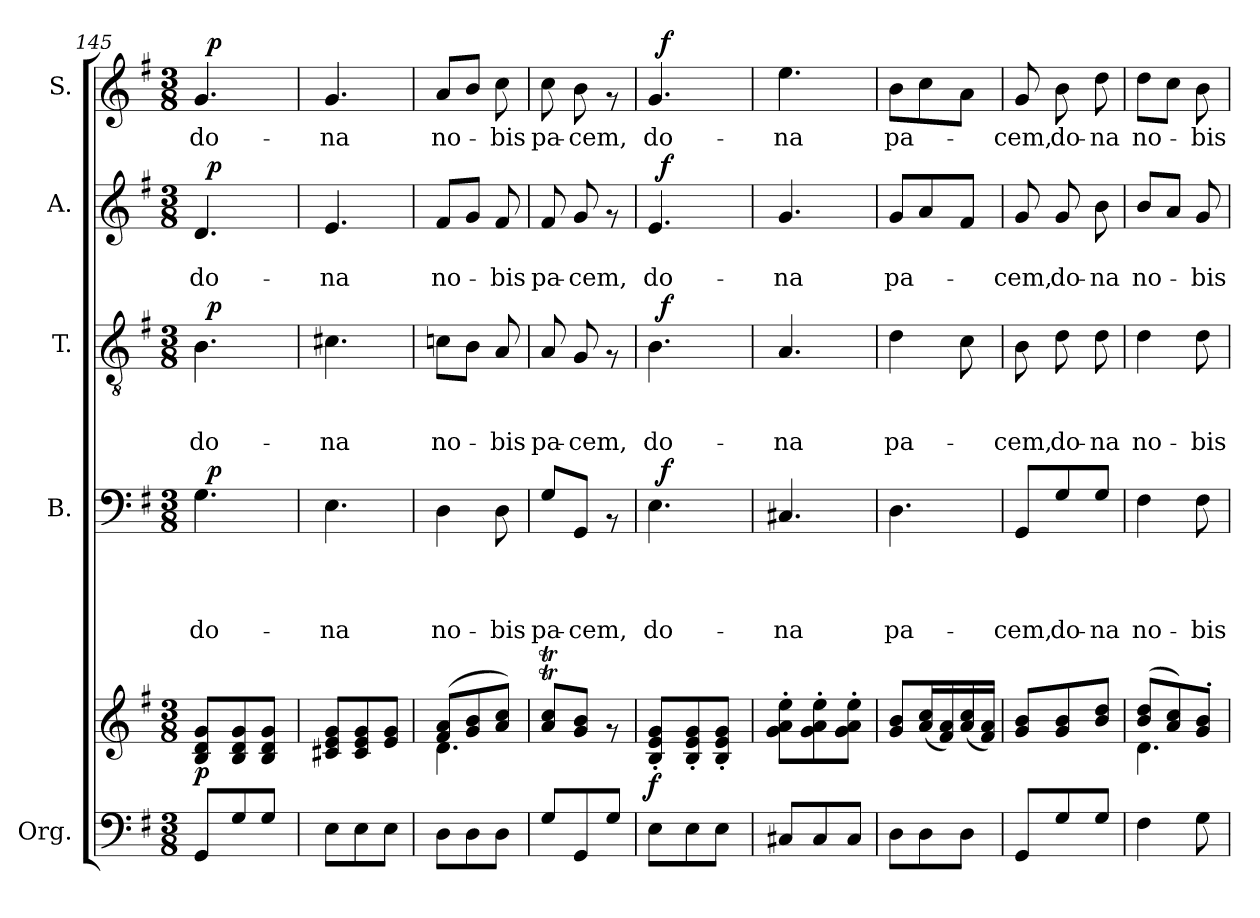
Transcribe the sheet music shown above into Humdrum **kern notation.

**kern	**kern	**dynam	**kern	**text	**text	**text	**text	**dynam	**kern	**text	**text	**text	**dynam	**kern	**text	**text	**dynam	**kern	**text	**dynam
*part5	*part5	*part5	*part4	*part4	*part4	*part4	*part4	*part4	*part3	*part3	*part3	*part3	*part3	*part2	*part2	*part2	*part2	*part1	*part1	*part1
*staff6	*staff5	*staff5/6	*staff4	*staff4	*staff4	*staff4	*staff4	*staff4	*staff3	*staff3	*staff3	*staff3	*staff3	*staff2	*staff2	*staff2	*staff2	*staff1	*staff1	*staff1
*I"Org.	*	*	*I"B.	*	*	*	*	*	*I"T.	*	*	*	*	*I"A.	*	*	*	*I"S.	*	*
*	*	*	*I'B.	*	*	*	*	*	*I'T.	*	*	*	*	*I'A.	*	*	*	*I'S.	*	*
*clefF4	*clefG2	*	*clefF4	*	*	*	*	*	*clefGv2	*	*	*	*	*clefG2	*	*	*	*clefG2	*	*
*k[f#]	*k[f#]	*	*k[f#]	*	*	*	*	*	*k[f#]	*	*	*	*	*k[f#]	*	*	*	*k[f#]	*	*
*G:	*G:	*	*G:	*	*	*	*	*	*G:	*	*	*	*	*G:	*	*	*	*G:	*	*
*M3/8	*M3/8	*	*M3/8	*	*	*	*	*	*M3/8	*	*	*	*	*M3/8	*	*	*	*M3/8	*	*
=145	=145	=145	=145	=145	=145	=145	=145	=145	=145	=145	=145	=145	=145	=145	=145	=145	=145	=145	=145	=145
!	!	!LO:DY:b	!	!	!	!	!LO:LY:b	!	!	!	!	!LO:LY:b	!	!	!	!LO:LY:b	!	!	!LO:LY:b	!
*	*	*	*^	*	*	*	*	*	*^	*	*	*	*	*^	*	*	*	*^	*	*
8GG/L	8B/ 8d/ 8g/L	p	4.G\	32ryy	.	.	.	do-	.	4.B\	32ryy	.	.	do-	.	4.d/	32ryy	.	do-	.	4.g/	32ryy	do-	.
!	!	!	!	!	!	!	!	!	!LO:DY:a	!	!	!	!	!	!LO:DY:a	!	!	!	!	!LO:DY:a	!	!	!	!LO:DY:a
.	.	.	.	4ryy	.	.	.	.	p	.	4ryy	.	.	.	p	.	4ryy	.	.	p	.	4ryy	.	p
8G/	8B/ 8d/ 8g/	.	.	.	.	.	.	.	.	.	.	.	.	.	.	.	.	.	.	.	.	.	.	.
8G/J	8B/ 8d/ 8g/J	.	.	.	.	.	.	.	.	.	.	.	.	.	.	.	.	.	.	.	.	.	.	.
.	.	.	.	16.ryy	.	.	.	.	.	.	16.ryy	.	.	.	.	.	16.ryy	.	.	.	.	16.ryy	.	.
=146	=146	=146	=146	=146	=146	=146	=146	=146	=146	=146	=146	=146	=146	=146	=146	=146	=146	=146	=146	=146	=146	=146	=146	=146
!	!	!	!	!	!	!	!	!LO:LY:b	!	!	!	!	!	!LO:LY:b	!	!	!	!	!LO:LY:b	!	!	!	!LO:LY:b	!
*	*	*	*v	*v	*	*	*	*	*	*	*	*	*	*	*	*v	*v	*	*	*	*v	*v	*	*
*	*	*	*	*	*	*	*	*	*v	*v	*	*	*	*	*	*	*	*	*	*	*
8E\L	8c#X/ 8e/ 8g/L	.	4.E\	.	.	.	-na	.	4.c#X\	.	.	-na	.	4.e/	.	-na	.	4.g/	-na	.
8E\	8c#/ 8e/ 8g/	.	.	.	.	.	.	.	.	.	.	.	.	.	.	.	.	.	.	.
8E\J	8e/ 8g/J	.	.	.	.	.	.	.	.	.	.	.	.	.	.	.	.	.	.	.
=147	=147	=147	=147	=147	=147	=147	=147	=147	=147	=147	=147	=147	=147	=147	=147	=147	=147	=147	=147	=147
*	*^	*	*	*	*	*	*	*	*	*	*	*	*	*	*	*	*	*	*	*
!	!	!	!	!	!	!	!	!LO:LY:b	!	!	!	!	!LO:LY:b	!	!	!	!LO:LY:b	!	!	!LO:LY:b	!
8D\L	(>8f#/ 8a/L	4.d\	.	4D\	.	.	.	no-	.	8cn\L	.	.	no-	.	8f#/L	.	no-	.	8a/L	no-	.
8D\	8g/ 8b/	.	.	.	.	.	.	.	.	8B\J	.	.	.	.	8g/J	.	.	.	8b/J	.	.
!	!	!	!	!	!	!	!	!LO:LY:b	!	!	!	!	!LO:LY:b	!	!	!	!LO:LY:b	!	!	!LO:LY:b	!
8D\J	8a/ 8cc/J)	.	.	8D\	.	.	.	-bis	.	8A/	.	.	-bis	.	8f#/	.	-bis	.	8cc\	-bis	.
*	*v	*v	*	*	*	*	*	*	*	*	*	*	*	*	*	*	*	*	*	*	*
=148	=148	=148	=148	=148	=148	=148	=148	=148	=148	=148	=148	=148	=148	=148	=148	=148	=148	=148	=148	=148
!	!	!	!	!	!	!	!LO:LY:b	!	!	!	!	!LO:LY:b	!	!	!	!LO:LY:b	!	!	!LO:LY:b	!
8G/L	8a/T 8cc/TL	.	8G/L	.	.	.	pa-	.	8A/	.	.	pa-	.	8f#/	.	pa-	.	8cc\	pa-	.
!	!	!	!	!	!	!	!LO:LY:b	!	!	!	!	!LO:LY:b	!	!	!	!LO:LY:b	!	!	!LO:LY:b	!
8GG/	8g/ 8b/J	.	8GG/J	.	.	.	-cem,	.	8G/	.	.	-cem,	.	8g/	.	-cem,	.	8b\	-cem,	.
8G/J	8rf	.	8rAA	.	.	.	.	.	8rF	.	.	.	.	8rf	.	.	.	8rf	.	.
=149	=149	=149	=149	=149	=149	=149	=149	=149	=149	=149	=149	=149	=149	=149	=149	=149	=149	=149	=149	=149
!	!	!LO:DY:b	!	!	!	!	!LO:LY:b	!	!	!	!	!LO:LY:b	!	!	!	!LO:LY:b	!	!	!LO:LY:b	!
*	*	*	*^	*	*	*	*	*	*^	*	*	*	*	*^	*	*	*	*^	*	*
8E\L	8B/'< 8e/'< 8g/'<L	f	4.E\	32ryy	.	.	.	do-	.	4.B\	32ryy	.	.	do-	.	4.e/	32ryy	.	do-	.	4.g/	32ryy	do-	.
!	!	!	!	!	!	!	!	!	!LO:DY:a	!	!	!	!	!	!LO:DY:a	!	!	!	!	!LO:DY:a	!	!	!	!LO:DY:a
.	.	.	.	4ryy	.	.	.	.	f	.	4ryy	.	.	.	f	.	4ryy	.	.	f	.	4ryy	.	f
8E\	8B/'< 8e/'< 8g/'<	.	.	.	.	.	.	.	.	.	.	.	.	.	.	.	.	.	.	.	.	.	.	.
8E\J	8B/'< 8e/'< 8g/'<J	.	.	.	.	.	.	.	.	.	.	.	.	.	.	.	.	.	.	.	.	.	.	.
.	.	.	.	16.ryy	.	.	.	.	.	.	16.ryy	.	.	.	.	.	16.ryy	.	.	.	.	16.ryy	.	.
=150	=150	=150	=150	=150	=150	=150	=150	=150	=150	=150	=150	=150	=150	=150	=150	=150	=150	=150	=150	=150	=150	=150	=150	=150
!	!	!	!	!	!	!	!	!LO:LY:b	!	!	!	!	!	!LO:LY:b	!	!	!	!	!LO:LY:b	!	!	!	!LO:LY:b	!
*	*	*	*v	*v	*	*	*	*	*	*	*	*	*	*	*	*v	*v	*	*	*	*v	*v	*	*
*	*	*	*	*	*	*	*	*	*v	*v	*	*	*	*	*	*	*	*	*	*	*
8C#X/L	8g\'> 8a\'> 8ee\'>L	.	4.C#X/	.	.	.	-na	.	4.A/	.	.	-na	.	4.g/	.	-na	.	4.ee\	-na	.
8C#/	8g\'> 8a\'> 8ee\'>	.	.	.	.	.	.	.	.	.	.	.	.	.	.	.	.	.	.	.
8C#/J	8g\'> 8a\'> 8ee\'>J	.	.	.	.	.	.	.	.	.	.	.	.	.	.	.	.	.	.	.
!!LO:PB:g=z
=151	=151	=151	=151	=151	=151	=151	=151	=151	=151	=151	=151	=151	=151	=151	=151	=151	=151	=151	=151	=151
!	!	!	!	!	!	!	!LO:LY:b	!	!	!	!	!LO:LY:b	!	!	!	!LO:LY:b	!	!	!LO:LY:b	!
8D\L	8g/ 8b/L	.	4.D\	.	.	.	pa-	.	4d\	.	.	pa-	.	8g/L	.	pa-	.	8b\L	pa-	.
8D\	(<16a/ 16cc/L	.	.	.	.	.	.	.	.	.	.	.	.	8a/	.	.	.	8cc\	.	.
.	16f#/ 16a/)	.	.	.	.	.	.	.	.	.	.	.	.	.	.	.	.	.	.	.
8D\J	(<16a/ 16cc/	.	.	.	.	.	.	.	8c\	.	.	.	.	8f#/J	.	.	.	8a\J	.	.
.	16f#/ 16a/JJ)	.	.	.	.	.	.	.	.	.	.	.	.	.	.	.	.	.	.	.
=152	=152	=152	=152	=152	=152	=152	=152	=152	=152	=152	=152	=152	=152	=152	=152	=152	=152	=152	=152	=152
!	!	!	!	!	!	!	!LO:LY:b	!	!	!	!	!LO:LY:b	!	!	!	!LO:LY:b	!	!	!LO:LY:b	!
8GG/L	8g/ 8b/L	.	8GG/L	.	.	.	-cem,	.	8B\	.	.	-cem,	.	8g/	.	-cem,	.	8g/	-cem,	.
!	!	!	!	!	!	!	!LO:LY:b	!	!	!	!	!LO:LY:b	!	!	!	!LO:LY:b	!	!	!LO:LY:b	!
8G/	8g/ 8b/	.	8G/	.	.	.	do-	.	8d\	.	.	do-	.	8g/	.	do-	.	8b\	do-	.
!	!	!	!	!	!	!	!LO:LY:b	!	!	!	!	!LO:LY:b	!	!	!	!LO:LY:b	!	!	!LO:LY:b	!
8G/J	8b/ 8dd/J	.	8G/J	.	.	.	-na	.	8d\	.	.	-na	.	8b\	.	-na	.	8dd\	-na	.
=153	=153	=153	=153	=153	=153	=153	=153	=153	=153	=153	=153	=153	=153	=153	=153	=153	=153	=153	=153	=153
*	*^	*	*	*	*	*	*	*	*	*	*	*	*	*	*	*	*	*	*	*
!	!	!	!	!	!	!	!	!LO:LY:b	!	!	!	!	!LO:LY:b	!	!	!	!LO:LY:b	!	!	!LO:LY:b	!
4F#\	(>8b/ 8dd/L	4.d\	.	4F#\	.	.	.	no-	.	4d\	.	.	no-	.	8b/L	.	no-	.	8dd\L	no-	.
.	8a/ 8cc/)	.	.	.	.	.	.	.	.	.	.	.	.	.	8a/J	.	.	.	8cc\J	.	.
!	!	!	!	!	!	!	!	!LO:LY:b	!	!	!	!	!LO:LY:b	!	!	!	!LO:LY:b	!	!	!LO:LY:b	!
8G\	8g/'> 8b/'>J	.	.	8F#\	.	.	.	-bis	.	8d\	.	.	-bis	.	8g/	.	-bis	.	8b\	-bis	.
*	*v	*v	*	*	*	*	*	*	*	*	*	*	*	*	*	*	*	*	*	*	*
=	=	=	=	=	=	=	=	=	=	=	=	=	=	=	=	=	=	=	=	=
*-	*-	*-	*-	*-	*-	*-	*-	*-	*-	*-	*-	*-	*-	*-	*-	*-	*-	*-	*-	*-
